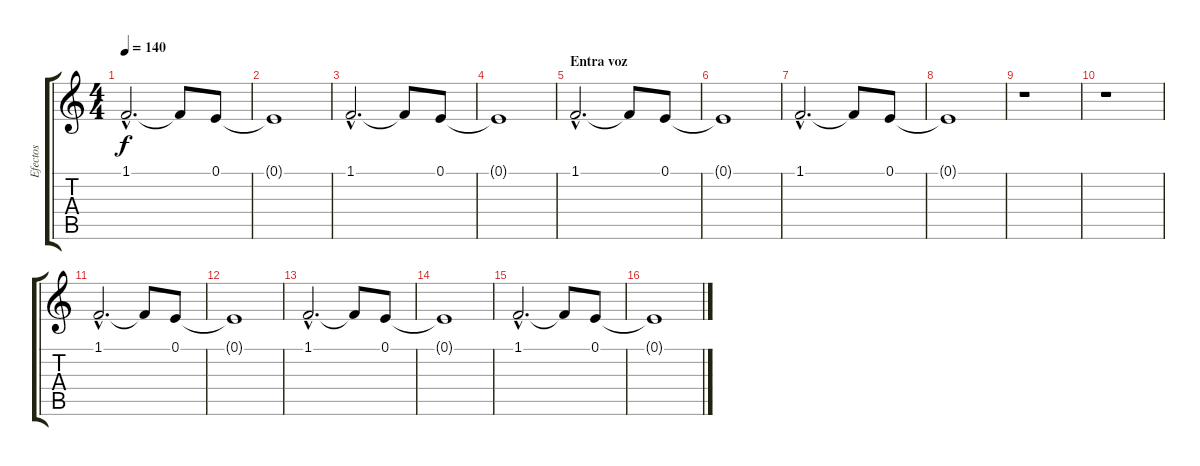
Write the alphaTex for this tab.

\track ("Efectos" "Efectos") {instrument synthstrings1}
\staff {score tabs}
\tuning (E4 B3 G3 D3 A2 E2) {hide}
\ts (4 4)
\tempo 140
\clef g2
\ks c
1.1{hac}.2{d dy f instrument synthstrings1} 1.1{t}.8 0.1.8 |
0.1{t}.1 |
1.1{hac}.2{d} 1.1{t}.8 0.1.8 |
0.1{t}.1 |
\section ("" "Entra voz")
1.1{hac}.2{d} 1.1{t}.8 0.1.8 |
0.1{t}.1 |
1.1{hac}.2{d} 1.1{t}.8 0.1.8 |
0.1{t}.1 |
r.1 |
r.1 |
1.1{hac}.2{d} 1.1{t}.8 0.1.8 |
0.1{t}.1 |
1.1{hac}.2{d} 1.1{t}.8 0.1.8 |
0.1{t}.1 |
1.1{hac}.2{d} 1.1{t}.8 0.1.8 |
0.1{t}.1
